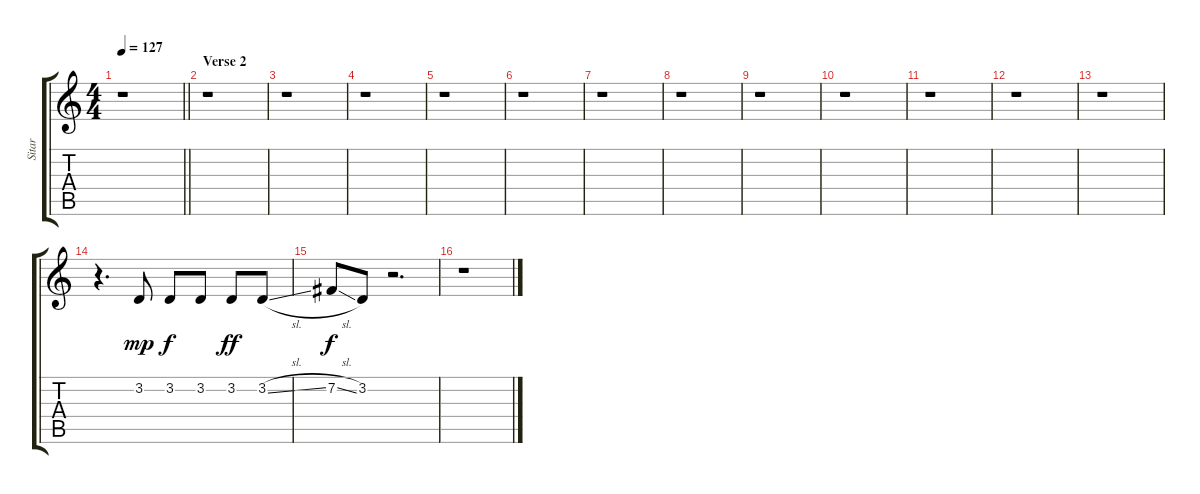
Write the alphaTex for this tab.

\track ("Sitar" "Sitar") {instrument sitar}
\staff {score tabs}
\tuning (E4 B3 G3 D3 A2 E2) {hide}
\ts (4 4)
\tempo 127
\clef g2
\barLineRight lightlight
\ks c
r.1{dy f} |
\section ("" "Verse 2")
r.1 |
r.1 |
r.1 |
r.1 |
r.1 |
r.1 |
r.1 |
r.1 |
r.1 |
r.1 |
r.1 |
r.1 |
r.4{d} 3.2.8{dy mp} 3.2.8{dy f} 3.2.8 3.2.8{dy ff} 3.2{sl}.8 |
7.2{sl}.8{dy f} 3.2.8 r.2{d} |
r.1
